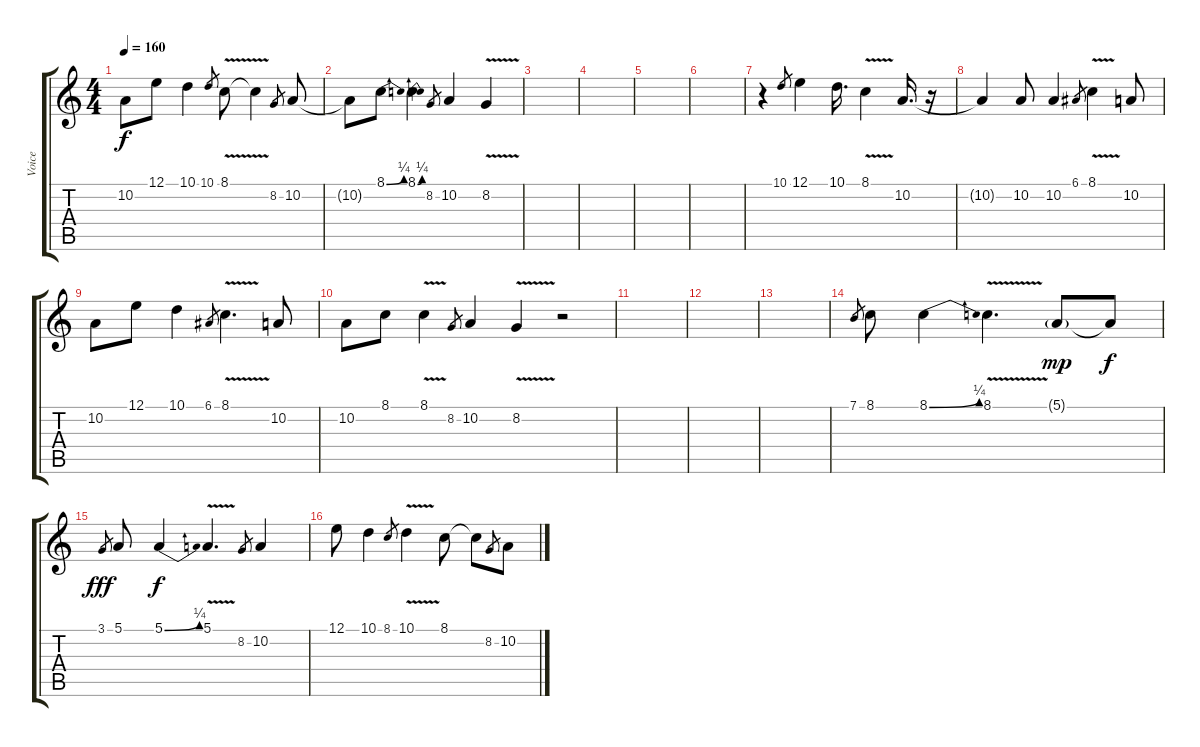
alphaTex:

\track ("Voice" "Voice") {instrument clarinet}
\staff {score tabs}
\tuning (E4 B3 G3 D3 A2 E2) {hide}
\ts (4 4)
\tempo 160
\clef g2
\ks c
10.2{t}.8{dy f} 12.1.8 10.1.4 10.1.8{gr} 8.1{v}.8 8.1{t}.4 8.2.8{gr} 10.2.8 |
10.2{t}.8 8.1{be (bend 0 0 60 1)}.8 8.1{be (bend 0 0 60 1)}.4 8.2.8{gr} 10.2.4 8.2{v}.4 |
|
|
|
|
r.4 10.1.8{gr} 12.1.4 10.1.16{d} 8.1{v}.4 10.2.16{d} r.16 |
10.2{t}.4 10.2.8 10.2.4 6.1.8{gr} 8.1{v}.4 10.2.8 |
10.2.8 12.1.8 10.1.4 6.1.8{gr} 8.1{v}.4{d} 10.2.8 |
10.2.8 8.1.8 8.1{v}.4 8.2.8{gr} 10.2.4 8.2{v}.4 r.2 |
|
|
|
7.1.8{gr} 8.1.8 8.1{be (bend 0 0 60 1)}.4 8.1{v}.4{d} 5.1{g}.8{dy mp} 5.1{t}.8{dy f} |
3.1.8{gr dy fff} 5.1.8 5.1{be (bend 0 0 60 1)}.4{dy f} 5.1{v}.4{d} 8.2.8{gr} 10.2.4 |
12.1.8 10.1.4 8.1.8{gr} 10.1{v}.4 8.1.8 8.1{t}.8 8.2.8{gr} 10.2.8
